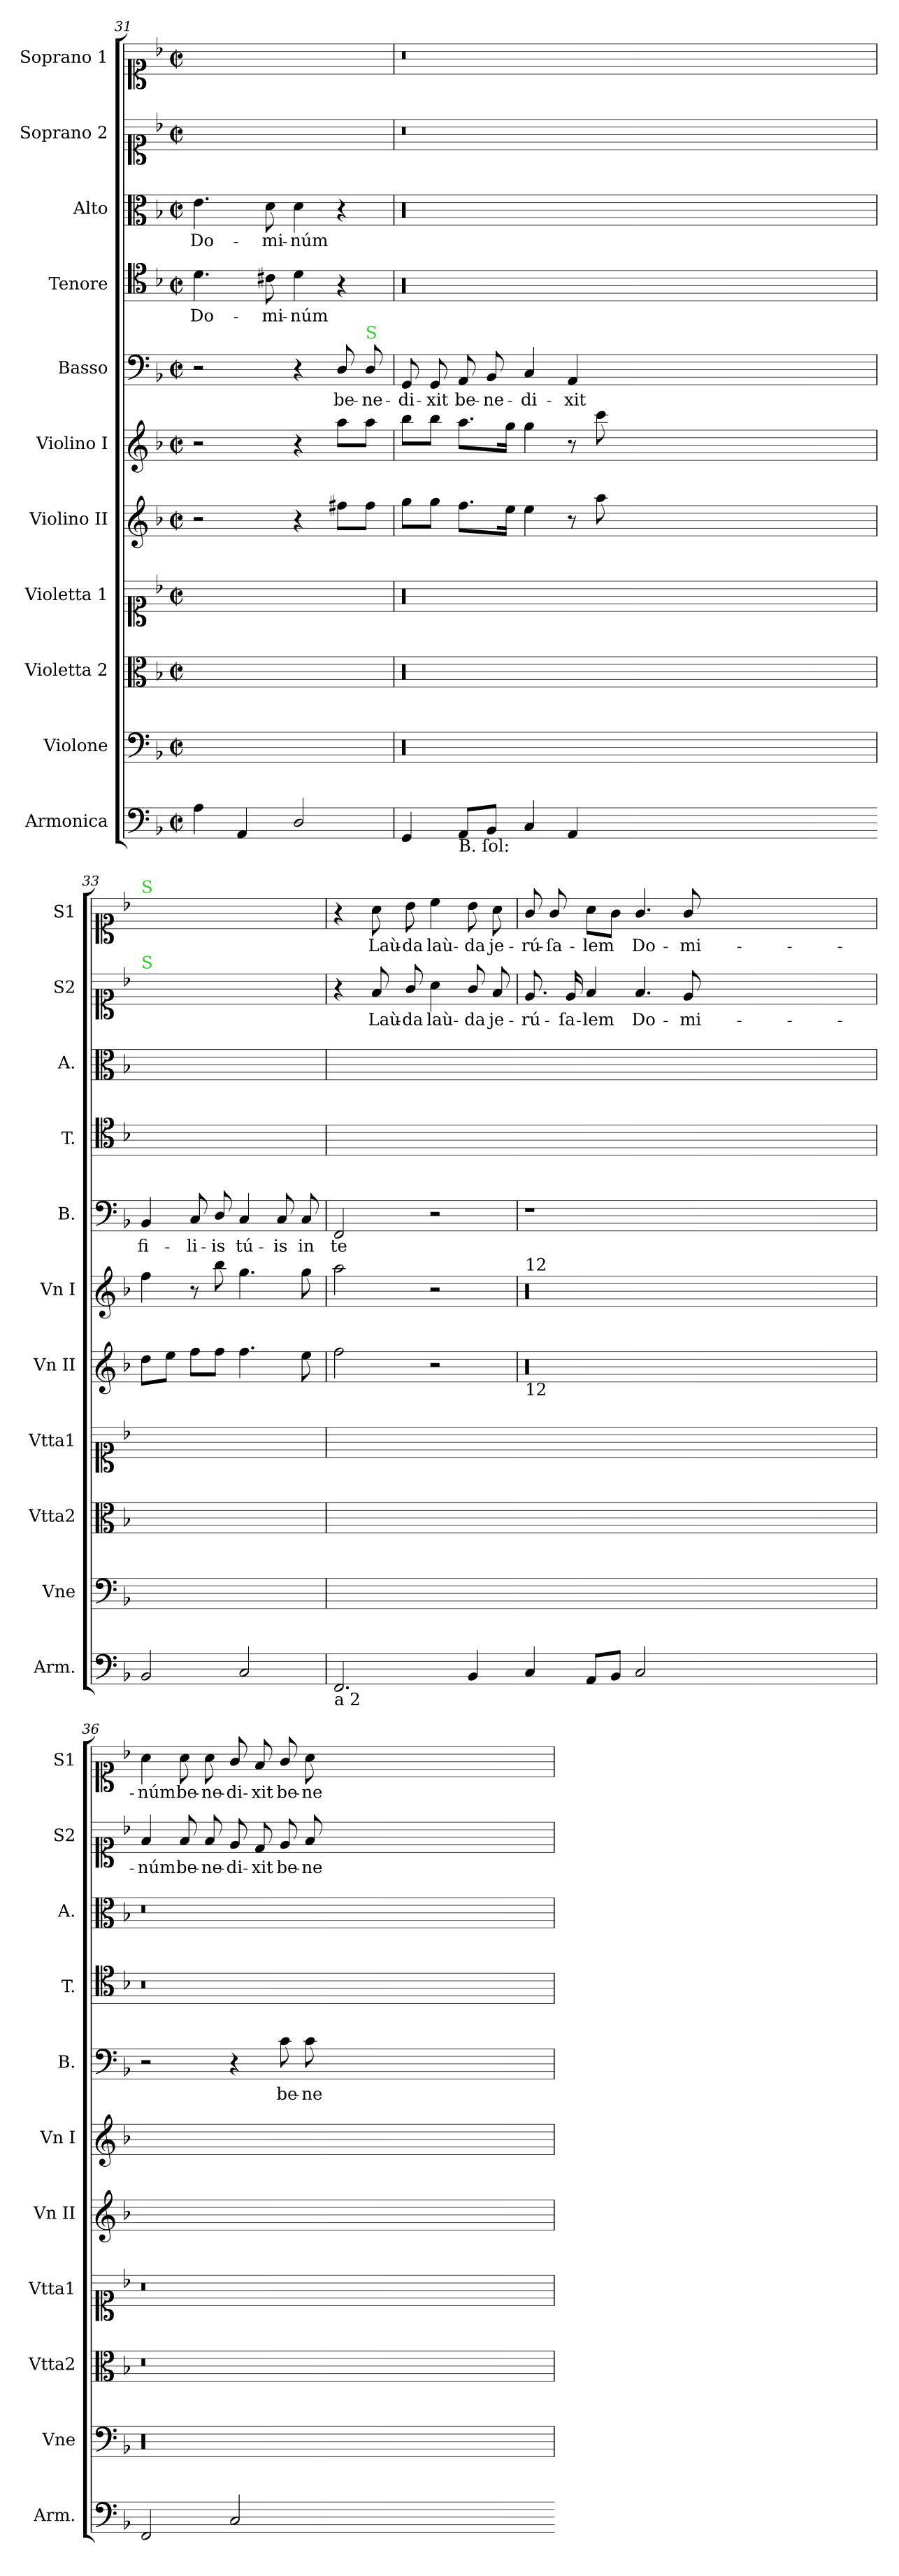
**kern	**kern	**kern	**kern	**kern	**kern	**kern	**text	**kern	**text	**kern	**text	**kern	**text	**kern	**text
*part11	*part10	*part9	*part8	*part7	*part6	*part5	*part5	*part4	*part4	*part3	*part3	*part2	*part2	*part1	*part1
*staff11	*staff10	*staff9	*staff8	*staff7	*staff6	*staff5	*staff5	*staff4	*staff4	*staff3	*staff3	*staff2	*staff2	*staff1	*staff1
*I"Armonica	*I"Violone	*I"Violetta 2	*I"Violetta 1	*I"Violino II	*I"Violino I	*I"Basso	*	*I"Tenore	*	*I"Alto	*	*I"Soprano 2	*	*I"Soprano 1	*
*I'Arm.	*I'Vne	*I'Vtta2	*I'Vtta1	*I'Vn II	*I'Vn I	*I'B.	*	*I'T.	*	*I'A.	*	*I'S2	*	*I'S1	*
*clefF4	*clefF4	*clefC3	*clefC1	*clefG2	*clefG2	*clefF4	*	*clefC4	*	*clefC3	*	*clefC1	*	*clefC1	*
*k[b-]	*k[b-]	*k[b-]	*k[b-]	*k[b-]	*k[b-]	*k[b-]	*	*k[b-]	*	*k[b-]	*	*k[b-]	*	*k[b-]	*
*F:	*F:	*F:	*F:	*F:	*F:	*F:	*	*F:	*	*F:	*	*F:	*	*F:	*
*M2/2	*M2/2	*M2/2	*M2/2	*M2/2	*M2/2	*M2/2	*	*M2/2	*	*M2/2	*	*M2/2	*	*M2/2	*
*met(c|)	*met(c|)	*met(c|)	*met(c|)	*met(c|)	*met(c|)	*met(c|)	*	*met(c|)	*	*met(c|)	*	*met(c|)	*	*met(c|)	*
=31	=31	=31	=31	=31	=31	=31	=31	=31	=31	=31	=31	=31	=31	=31	=31
4A\	1ryy	1ryy	1ryy	2r	2r	2r	.	4.d\	Do-	4.e\	Do-	1ryy	.	1ryy	.
4AA/	.	.	.	.	.	.	.	.	.	.	.	.	.	.	.
.	.	.	.	.	.	.	.	8c#X\	-mi-	8d\	-mi-	.	.	.	.
2D/	.	.	.	4r	4r	4r	.	4d\	-núm	4d\	-núm	.	.	.	.
.	.	.	.	8ff#X\L	8aa\L	8D/	be-	4r	.	4r	.	.	.	.	.
!	!	!	!	!	!	!LO:TX:a:color=limegreen:t=S	!	!	!	!	!	!	!	!	!
.	.	.	.	8ff#\J	8aa\J	8D/	-ne-	.	.	.	.	.	.	.	.
=32	=32	=32	=32	=32	=32	=32	=32	=32	=32	=32	=32	=32	=32	=32	=32
4GG/	00r	00r	00r	8gg\L	8bb-\L	8GG/	-di-	00r	.	00r	.	0r	.	0r	.
.	.	.	.	8gg\J	8bb-\J	8GG/	-xit	.	.	.	.	.	.	.	.
!LO:TX:b:t=B. ſol&colon;	!	!	!	!	!	!	!	!	!	!	!	!	!	!	!
!	!	!	!	!	!	!	!LO:LY:i	!	!	!	!	!	!	!	!
8AA/L	.	.	.	8.ff\L	8.aa\L	8AA/	be-	.	.	.	.	.	.	.	.
!	!	!	!	!	!	!	!LO:LY:i	!	!	!	!	!	!	!	!
8BB-/J	.	.	.	.	.	8BB-/	-ne-	.	.	.	.	.	.	.	.
.	.	.	.	16ee\Jk	16gg\Jk	.	.	.	.	.	.	.	.	.	.
!	!	!	!	!	!	!	!LO:LY:i	!	!	!	!	!	!	!	!
4C/	.	.	.	4ee\	4gg\	4C/	-di-	.	.	.	.	.	.	.	.
!	!	!	!	!	!	!	!LO:LY:i	!	!	!	!	!	!	!	!
4AA/	.	.	.	8r	8r	4AA/	-xit	.	.	.	.	.	.	.	.
.	.	.	.	8aa\	8ccc\	.	.	.	.	.	.	.	.	.	.
0.ryy	.	.	.	0.ryy	0.ryy	0.ryy	.	.	.	.	.	.	.	.	.
.	.	.	.	.	.	.	.	.	.	.	.	0ryy	.	0ryy	.
=33-	=33	=33	=33	=33	=33	=33	=33	=33	=33	=33	=33	=33	=33	=33	=33
!	!	!	!	!	!	!	!	!	!	!	!	!	!	!LO:TX:a:color=limegreen:t=S	!
!	!	!	!	!	!	!	!	!	!	!	!	!LO:TX:a:color=limegreen:t=S	!	!	!
2BB-/	1ryy	1ryy	1ryy	8dd\L	4ff\	4BB-/	fi-	1ryy	.	1ryy	.	1ryy	.	1ryy	.
.	.	.	.	8ee\J	.	.	.	.	.	.	.	.	.	.	.
.	.	.	.	8ff\L	8r	8C/	-li-	.	.	.	.	.	.	.	.
.	.	.	.	8ff\J	8bb-\	8D/	-is	.	.	.	.	.	.	.	.
2C/	.	.	.	4.ff\	4.gg\	4C/	tú-	.	.	.	.	.	.	.	.
.	.	.	.	.	.	8C/	-is	.	.	.	.	.	.	.	.
.	.	.	.	8ee\	8gg\	8C/	in	.	.	.	.	.	.	.	.
=34	=34	=34	=34	=34	=34	=34	=34	=34	=34	=34	=34	=34	=34	=34	=34
!LO:TX:b:t=a 2	!	!	!	!	!	!	!	!	!	!	!	!	!	!	!
2.FF/	1ryy	1ryy	1ryy	2ff\	2aa\	2FF/	te	1ryy	.	1ryy	.	4r	.	4r	.
.	.	.	.	.	.	.	.	.	.	.	.	8f/	Laù-	8a\	Laù-
.	.	.	.	.	.	.	.	.	.	.	.	8g/	-da	8b-\	-da
.	.	.	.	2r	2r	2r	.	.	.	.	.	4a\	laù-	4cc\	laù-
4BB-/	.	.	.	.	.	.	.	.	.	.	.	8g/	-da	8b-\	-da
.	.	.	.	.	.	.	.	.	.	.	.	8f/	je-	8a\	je-
=35-	=35	=35	=35	=35	=35	=35	=35	=35	=35	=35	=35	=35	=35	=35	=35
!	!	!	!	!	!LO:TX:a:t=12	!	!	!	!	!	!	!	!	!	!
!	!	!	!	!LO:TX:b:t=12	!	!	!	!	!	!	!	!	!	!	!
4C/	00ryy	00ryy	00ryy	00r	00r	1r	.	00ryy	.	00ryy	.	8.e/	-rú-	8g/	-rú-
.	.	.	.	.	.	.	.	.	.	.	.	.	.	8g/	-ſa-
.	.	.	.	.	.	.	.	.	.	.	.	16e/	-ſa-	.	.
8AA/L	.	.	.	.	.	.	.	.	.	.	.	4f/	-lem	8a\L	-lem
8BB-/J	.	.	.	.	.	.	.	.	.	.	.	.	.	8g\J	.
2C/	.	.	.	.	.	.	.	.	.	.	.	4.f/	Do-	4.g/	Do-
.	.	.	.	.	.	.	.	.	.	.	.	8e/	-mi-	8g/	-mi-
0.ryy	.	.	.	.	.	0.ryy	.	.	.	.	.	0.ryy	.	0.ryy	.
=36	=36	=36	=36	=36	=36	=36	=36	=36	=36	=36	=36	=36	=36	=36	=36
2FF/	00r	0r	0r	00ryy	00ryy	2r	.	0r	.	0r	.	4f/	-núm	4a\	-núm
.	.	.	.	.	.	.	.	.	.	.	.	8f/	be-	8a\	be-
.	.	.	.	.	.	.	.	.	.	.	.	8f/	-ne-	8a\	-ne-
2C/	.	.	.	.	.	4r	.	.	.	.	.	8e/	-di-	8g/	-di-
.	.	.	.	.	.	.	.	.	.	.	.	8d/	-xit	8f/	-xit
!	!	!	!	!	!	!	!	!	!	!	!	!	!LO:LY:i	!	!LO:LY:i
.	.	.	.	.	.	8c\	be-	.	.	.	.	8e/	be-	8g/	be-
!	!	!	!	!	!	!	!	!	!	!	!	!	!LO:LY:i	!	!LO:LY:i
.	.	.	.	.	.	8c\	-ne-	.	.	.	.	8f/	-ne-	8a\	-ne-
0.ryy	.	.	.	.	.	0.ryy	.	.	.	.	.	0.ryy	.	0.ryy	.
.	.	0ryy	0ryy	.	.	.	.	0ryy	.	0ryy	.	.	.	.	.
=-	=	=	=	=	=	=	=	=	=	=	=	=	=	=	=
*-	*-	*-	*-	*-	*-	*-	*-	*-	*-	*-	*-	*-	*-	*-	*-
